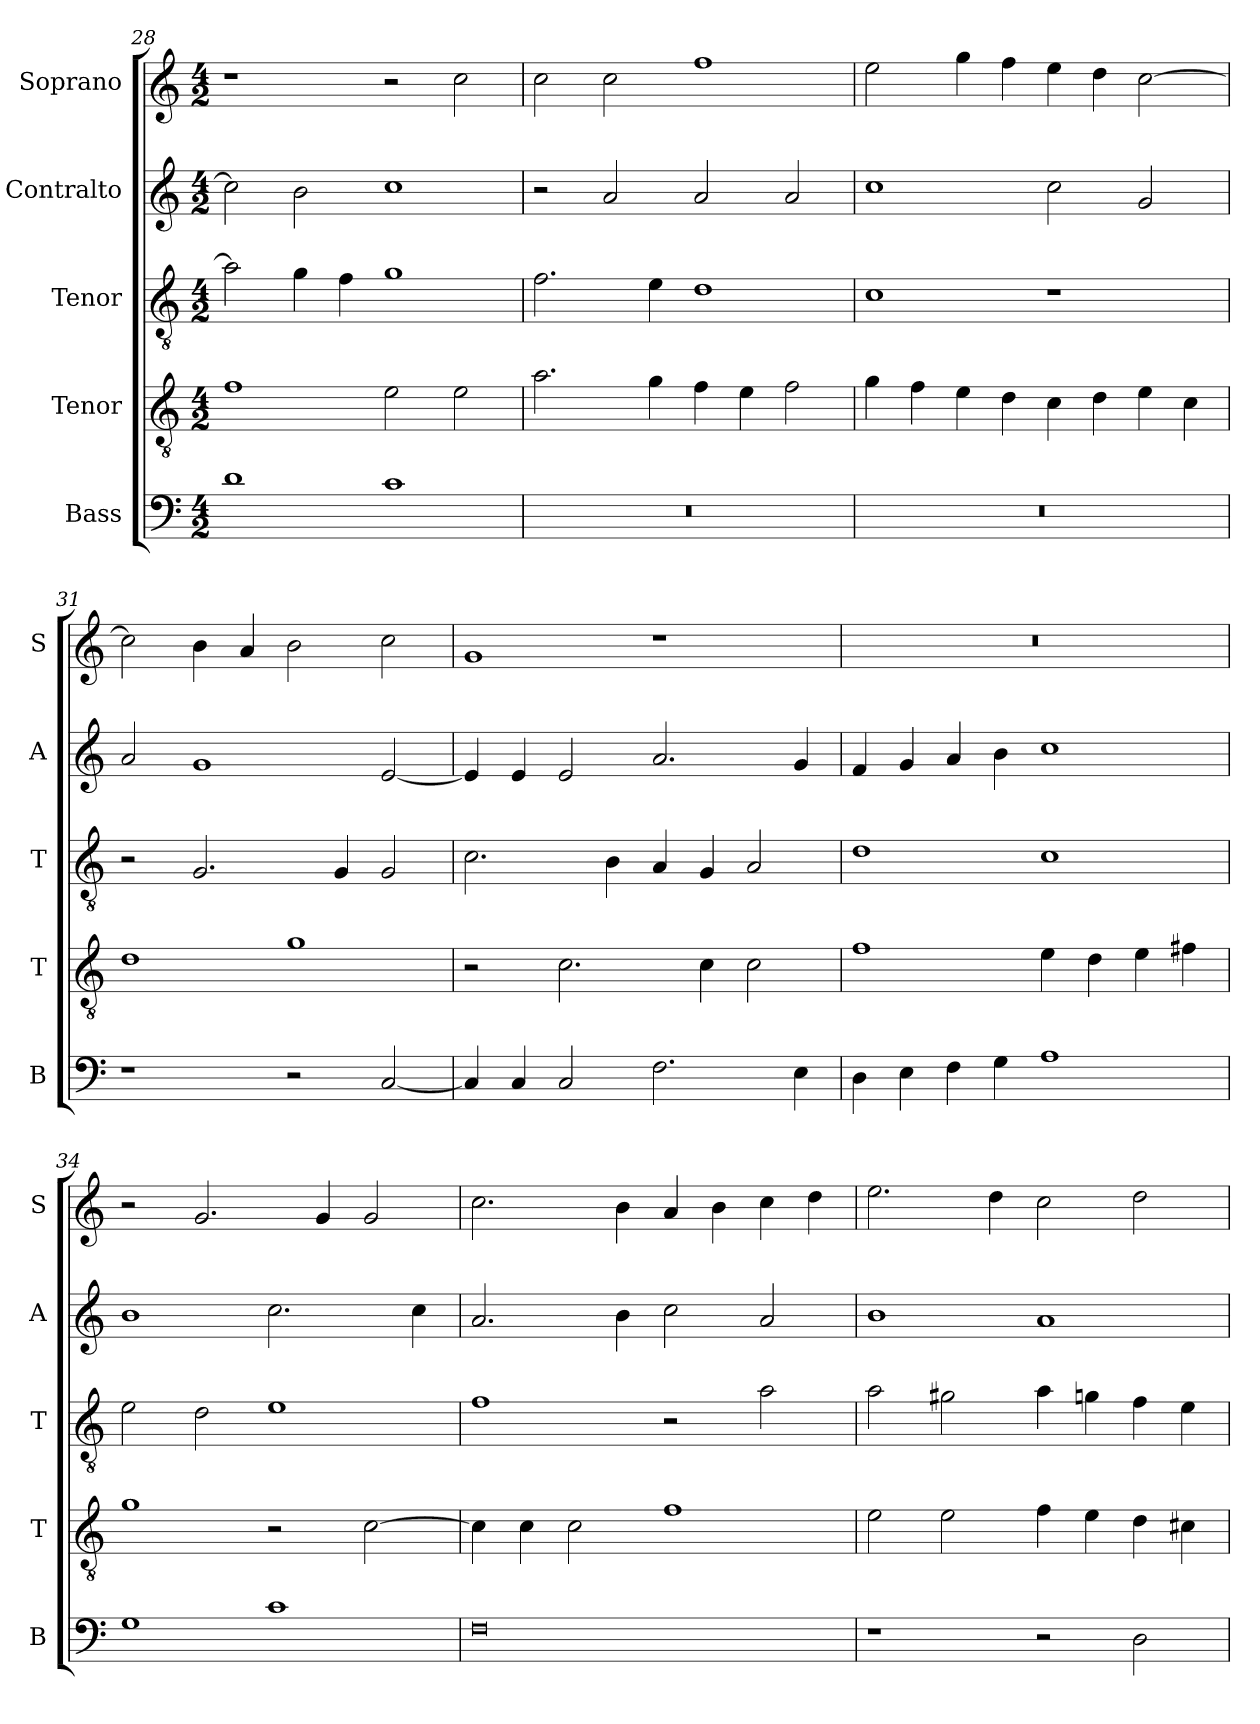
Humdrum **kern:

**kern	**kern	**kern	**kern	**kern
*part5	*part4	*part3	*part2	*part1
*staff5	*staff4	*staff3	*staff2	*staff1
*I"Bass	*I"Tenor	*I"Tenor	*I"Contralto	*I"Soprano
*I'B	*I'T	*I'T	*I'A	*I'S
*clefF4	*clefGv2	*clefGv2	*clefG2	*clefG2
*k[]	*k[]	*k[]	*k[]	*k[]
*A:aeo	*A:aeo	*A:aeo	*A:aeo	*A:aeo
*M4/2	*M4/2	*M4/2	*M4/2	*M4/2
=28	=28	=28	=28	=28
1d	1f	2a]	2cc]	1r
.	.	4g	2b	.
.	.	4f	.	.
1c	2e	1g	1cc	2r
.	2e	.	.	2cc
=29	=29	=29	=29	=29
0r	2.a	2.f	2r	2cc
.	.	.	2a	2cc
.	4g	4e	.	.
.	4f	1d	2a	1ff
.	4e	.	.	.
.	2f	.	2a	.
=30	=30	=30	=30	=30
0r	4g	1c	1cc	2ee
.	4f	.	.	.
.	4e	.	.	4gg
.	4d	.	.	4ff
.	4c	1r	2cc	4ee
.	4d	.	.	4dd
.	4e	.	2g	[2cc
.	4c	.	.	.
=31	=31	=31	=31	=31
1r	1d	2r	2a	2cc]
.	.	2.G	1g	4b
.	.	.	.	4a
2r	1g	.	.	2b
.	.	4G	.	.
[2C	.	2G	[2e	2cc
=32	=32	=32	=32	=32
4C]	2r	2.c	4e]	1g
4C	.	.	4e	.
2C	2.c	.	2e	.
.	.	4B	.	.
2.F	.	4A	2.a	1r
.	4c	4G	.	.
.	2c	2A	.	.
4E	.	.	4g	.
=33	=33	=33	=33	=33
4D	1f	1d	4f	0r
4E	.	.	4g	.
4F	.	.	4a	.
4G	.	.	4b	.
1A	4e	1c	1cc	.
.	4d	.	.	.
.	4e	.	.	.
.	4f#X	.	.	.
=34	=34	=34	=34	=34
1G	1g	2e	1b	2r
.	.	2d	.	2.g
1c	2r	1e	2.cc	.
.	.	.	.	4g
.	[2c	.	.	2g
.	.	.	4cc	.
=35	=35	=35	=35	=35
0F	4c]	1f	2.a	2.cc
.	4c	.	.	.
.	2c	.	.	.
.	.	.	4b	4b
.	1f	2r	2cc	4a
.	.	.	.	4b
.	.	2a	2a	4cc
.	.	.	.	4dd
=36	=36	=36	=36	=36
1r	2e	2a	1b	2.ee
.	2e	2g#X	.	.
.	.	.	.	4dd
2r	4f	4a	1a	2cc
.	4e	4gn	.	.
2D	4d	4f	.	2dd
.	4c#X	4e	.	.
=	=	=	=	=
*-	*-	*-	*-	*-
